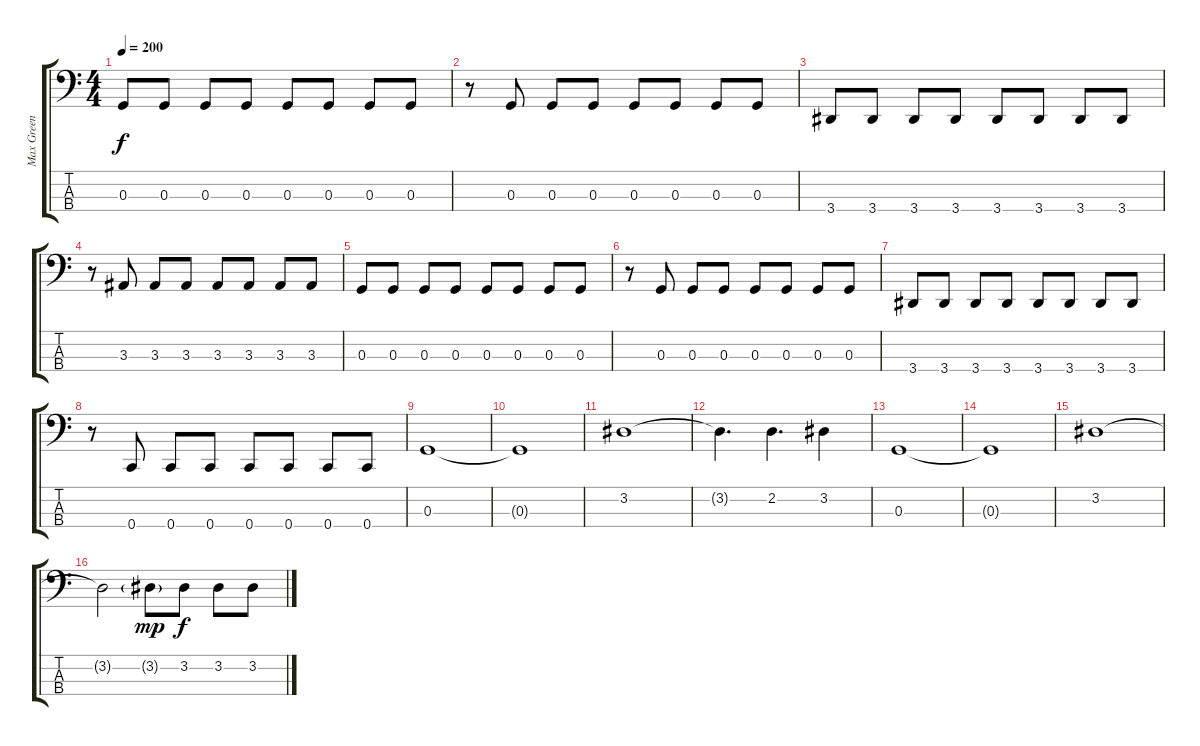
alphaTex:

\track ("Max Green - Bass" "Max Green ") {instrument electricbasspick}
\staff {score tabs}
\tuning (F2 C2 G1 C1) {hide}
\ts (4 4)
\tempo 200
\clef f4
\ks c
0.3.8{dy f} 0.3.8 0.3.8 0.3.8 0.3.8 0.3.8 0.3.8 0.3.8 |
r.8 0.3.8 0.3.8 0.3.8 0.3.8 0.3.8 0.3.8 0.3.8 |
3.4.8 3.4.8 3.4.8 3.4.8 3.4.8 3.4.8 3.4.8 3.4.8 |
r.8 3.3.8 3.3.8 3.3.8 3.3.8 3.3.8 3.3.8 3.3.8 |
0.3.8 0.3.8 0.3.8 0.3.8 0.3.8 0.3.8 0.3.8 0.3.8 |
r.8 0.3.8 0.3.8 0.3.8 0.3.8 0.3.8 0.3.8 0.3.8 |
3.4.8 3.4.8 3.4.8 3.4.8 3.4.8 3.4.8 3.4.8 3.4.8 |
r.8 0.4.8 0.4.8 0.4.8 0.4.8 0.4.8 0.4.8 0.4.8 |
0.3.1 |
0.3{t}.1 |
3.2.1 |
3.2{t}.4{d} 2.2.4{d} 3.2.4 |
0.3.1 |
0.3{t}.1 |
3.2.1 |
3.2{t}.2 3.2{g}.8{dy mp} 3.2.8{dy f} 3.2.8 3.2.8
